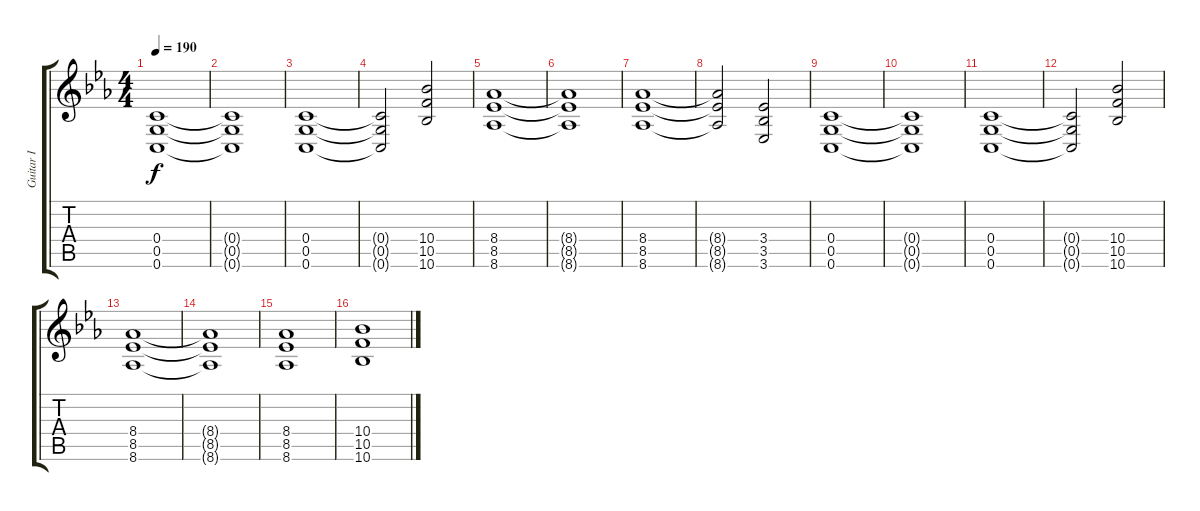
\track ("Guitar I" "Guitar I") {instrument distortionguitar}
\staff {score tabs}
\tuning (D4 A3 F3 C3 G2 C2) {hide}
\ts (4 4)
\tempo 190
\clef g2
\ks eb
(0.4 0.5 0.6).1{dy f instrument distortionguitar} |
(0.4{t} 0.5{t} 0.6{t}).1 |
(0.4 0.5 0.6).1 |
(0.4{t} 0.5{t} 0.6{t}).2 (10.4 10.5 10.6).2 |
(8.4 8.5 8.6).1 |
(8.4{t} 8.5{t} 8.6{t}).1 |
(8.4 8.5 8.6).1 |
(8.4{t} 8.5{t} 8.6{t}).2 (3.4 3.5 3.6).2 |
(0.4 0.5 0.6).1 |
(0.4{t} 0.5{t} 0.6{t}).1 |
(0.4 0.5 0.6).1 |
(0.4{t} 0.5{t} 0.6{t}).2 (10.4 10.5 10.6).2 |
(8.4 8.5 8.6).1 |
(8.4{t} 8.5{t} 8.6{t}).1 |
(8.4 8.5 8.6).1 |
(10.4 10.5 10.6).1
